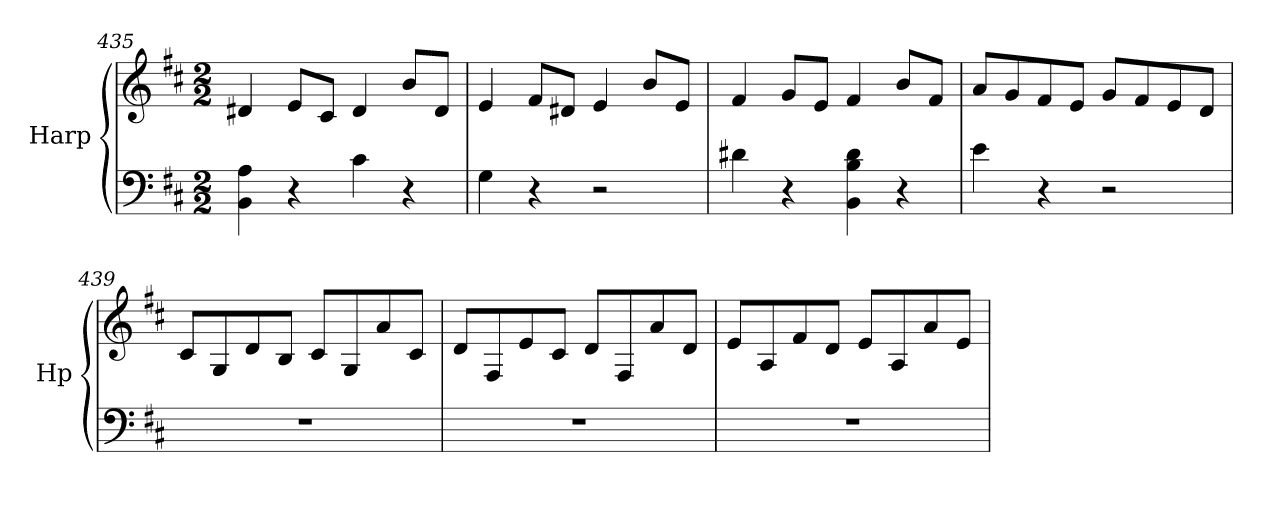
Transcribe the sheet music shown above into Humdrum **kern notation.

**kern	**kern
*part1	*part1
*staff2	*staff1
*I"Harp	*
*I'Hp	*
*clefF4	*clefG2
*k[f#c#]	*k[f#c#]
*M2/2	*M2/2
=435	=435
4BB\ 4A\	4d#X/
4r	8e/L
.	8c#/J
4c#\	4d#/
4r	8b/L
.	8d#/J
=436	=436
4G\	4e/
4r	8f#/L
.	8d#X/J
2r	4e/
.	8b/L
.	8e/J
=437	=437
4d#X\	4f#/
4r	8g/L
.	8e/J
4BB\ 4B\ 4d#\	4f#/
4r	8b/L
.	8f#/J
=438	=438
4e\	8a/L
.	8g/
4r	8f#/
.	8e/J
2r	8g/L
.	8f#/
.	8e/
.	8d/J
!!LO:LB:g=z
=439	=439
1r	8c#/L
.	8G/
.	8d/
.	8B/J
.	8c#/L
.	8G/
.	8a/
.	8c#/J
=440	=440
1r	8d/L
.	8F#/
.	8e/
.	8c#/J
.	8d/L
.	8F#/
.	8a/
.	8d/J
=441	=441
1r	8e/L
.	8A/
.	8f#/
.	8d/J
.	8e/L
.	8A/
.	8a/
.	8e/J
=	=
*-	*-
